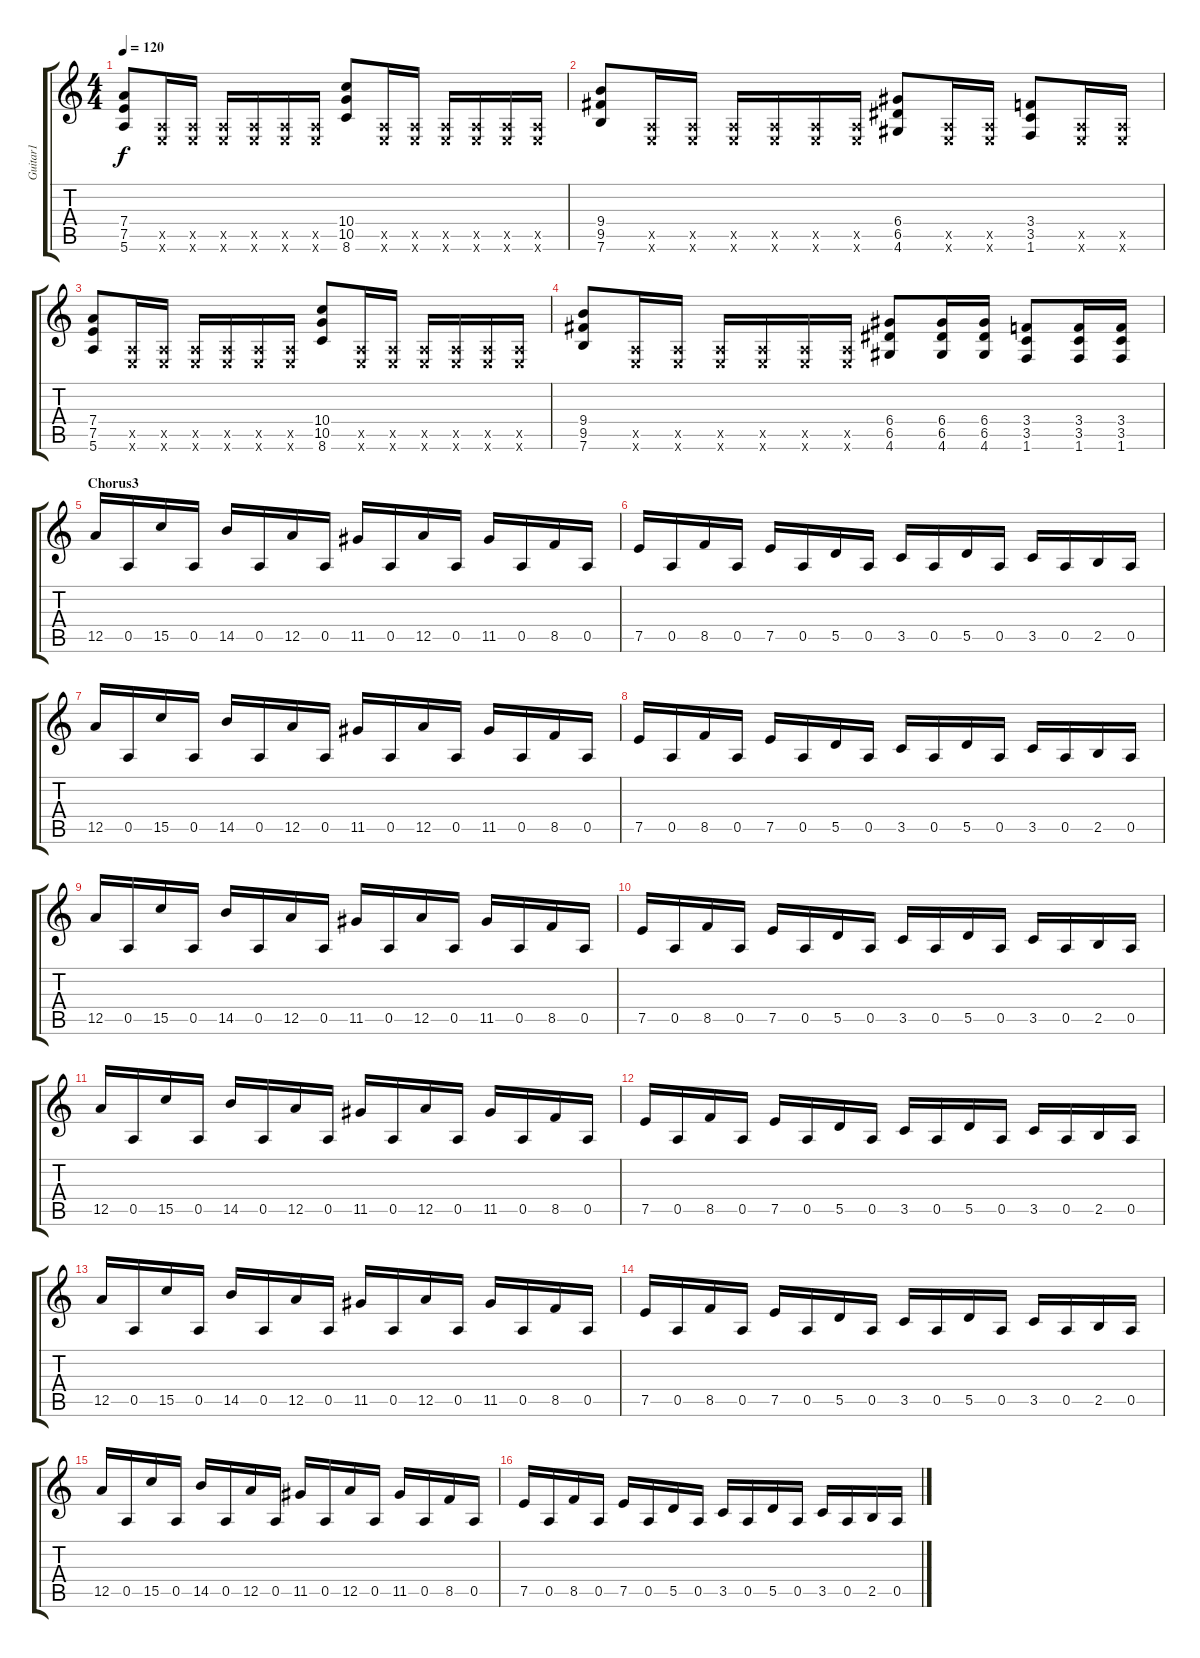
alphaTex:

\track ("Guitar1" "Guitar1") {instrument distortionguitar}
\staff {score tabs}
\tuning (E4 B3 G3 D3 A2 E2) {hide}
\ts (4 4)
\tempo 120
\clef g2
\ks c
(7.4 7.5 5.6).8{dy f} (0.5{x} 0.6{x}).16 (0.5{x} 0.6{x}).16 (0.5{x} 0.6{x}).16 (0.5{x} 0.6{x}).16 (0.5{x} 0.6{x}).16 (0.5{x} 0.6{x}).16 (10.4 10.5 8.6).8 (0.5{x} 0.6{x}).16 (0.5{x} 0.6{x}).16 (0.5{x} 0.6{x}).16 (0.5{x} 0.6{x}).16 (0.5{x} 0.6{x}).16 (0.5{x} 0.6{x}).16 |
(9.4 9.5 7.6).8 (0.5{x} 0.6{x}).16 (0.5{x} 0.6{x}).16 (0.5{x} 0.6{x}).16 (0.5{x} 0.6{x}).16 (0.5{x} 0.6{x}).16 (0.5{x} 0.6{x}).16 (6.4 6.5 4.6).8 (0.5{x} 0.6{x}).16 (0.5{x} 0.6{x}).16 (3.4 3.5 1.6).8 (0.5{x} 0.6{x}).16 (0.5{x} 0.6{x}).16 |
(7.4 7.5 5.6).8 (0.5{x} 0.6{x}).16 (0.5{x} 0.6{x}).16 (0.5{x} 0.6{x}).16 (0.5{x} 0.6{x}).16 (0.5{x} 0.6{x}).16 (0.5{x} 0.6{x}).16 (10.4 10.5 8.6).8 (0.5{x} 0.6{x}).16 (0.5{x} 0.6{x}).16 (0.5{x} 0.6{x}).16 (0.5{x} 0.6{x}).16 (0.5{x} 0.6{x}).16 (0.5{x} 0.6{x}).16 |
(9.4 9.5 7.6).8 (0.5{x} 0.6{x}).16 (0.5{x} 0.6{x}).16 (0.5{x} 0.6{x}).16 (0.5{x} 0.6{x}).16 (0.5{x} 0.6{x}).16 (0.5{x} 0.6{x}).16 (6.4 6.5 4.6).8 (6.4 6.5 4.6).16 (6.4 6.5 4.6).16 (3.4 3.5 1.6).8 (3.4 3.5 1.6).16 (3.4 3.5 1.6).16 |
\section ("" "Chorus3")
12.5.16 0.5.16 15.5.16 0.5.16 14.5.16 0.5.16 12.5.16 0.5.16 11.5.16 0.5.16 12.5.16 0.5.16 11.5.16 0.5.16 8.5.16 0.5.16 |
7.5.16 0.5.16 8.5.16 0.5.16 7.5.16 0.5.16 5.5.16 0.5.16 3.5.16 0.5.16 5.5.16 0.5.16 3.5.16 0.5.16 2.5.16 0.5.16 |
12.5.16 0.5.16 15.5.16 0.5.16 14.5.16 0.5.16 12.5.16 0.5.16 11.5.16 0.5.16 12.5.16 0.5.16 11.5.16 0.5.16 8.5.16 0.5.16 |
7.5.16 0.5.16 8.5.16 0.5.16 7.5.16 0.5.16 5.5.16 0.5.16 3.5.16 0.5.16 5.5.16 0.5.16 3.5.16 0.5.16 2.5.16 0.5.16 |
12.5.16 0.5.16 15.5.16 0.5.16 14.5.16 0.5.16 12.5.16 0.5.16 11.5.16 0.5.16 12.5.16 0.5.16 11.5.16 0.5.16 8.5.16 0.5.16 |
7.5.16 0.5.16 8.5.16 0.5.16 7.5.16 0.5.16 5.5.16 0.5.16 3.5.16 0.5.16 5.5.16 0.5.16 3.5.16 0.5.16 2.5.16 0.5.16 |
12.5.16 0.5.16 15.5.16 0.5.16 14.5.16 0.5.16 12.5.16 0.5.16 11.5.16 0.5.16 12.5.16 0.5.16 11.5.16 0.5.16 8.5.16 0.5.16 |
7.5.16 0.5.16 8.5.16 0.5.16 7.5.16 0.5.16 5.5.16 0.5.16 3.5.16 0.5.16 5.5.16 0.5.16 3.5.16 0.5.16 2.5.16 0.5.16 |
12.5.16 0.5.16 15.5.16 0.5.16 14.5.16 0.5.16 12.5.16 0.5.16 11.5.16 0.5.16 12.5.16 0.5.16 11.5.16 0.5.16 8.5.16 0.5.16 |
7.5.16 0.5.16 8.5.16 0.5.16 7.5.16 0.5.16 5.5.16 0.5.16 3.5.16 0.5.16 5.5.16 0.5.16 3.5.16 0.5.16 2.5.16 0.5.16 |
12.5.16 0.5.16 15.5.16 0.5.16 14.5.16 0.5.16 12.5.16 0.5.16 11.5.16 0.5.16 12.5.16 0.5.16 11.5.16 0.5.16 8.5.16 0.5.16 |
7.5.16 0.5.16 8.5.16 0.5.16 7.5.16 0.5.16 5.5.16 0.5.16 3.5.16 0.5.16 5.5.16 0.5.16 3.5.16 0.5.16 2.5.16 0.5.16
